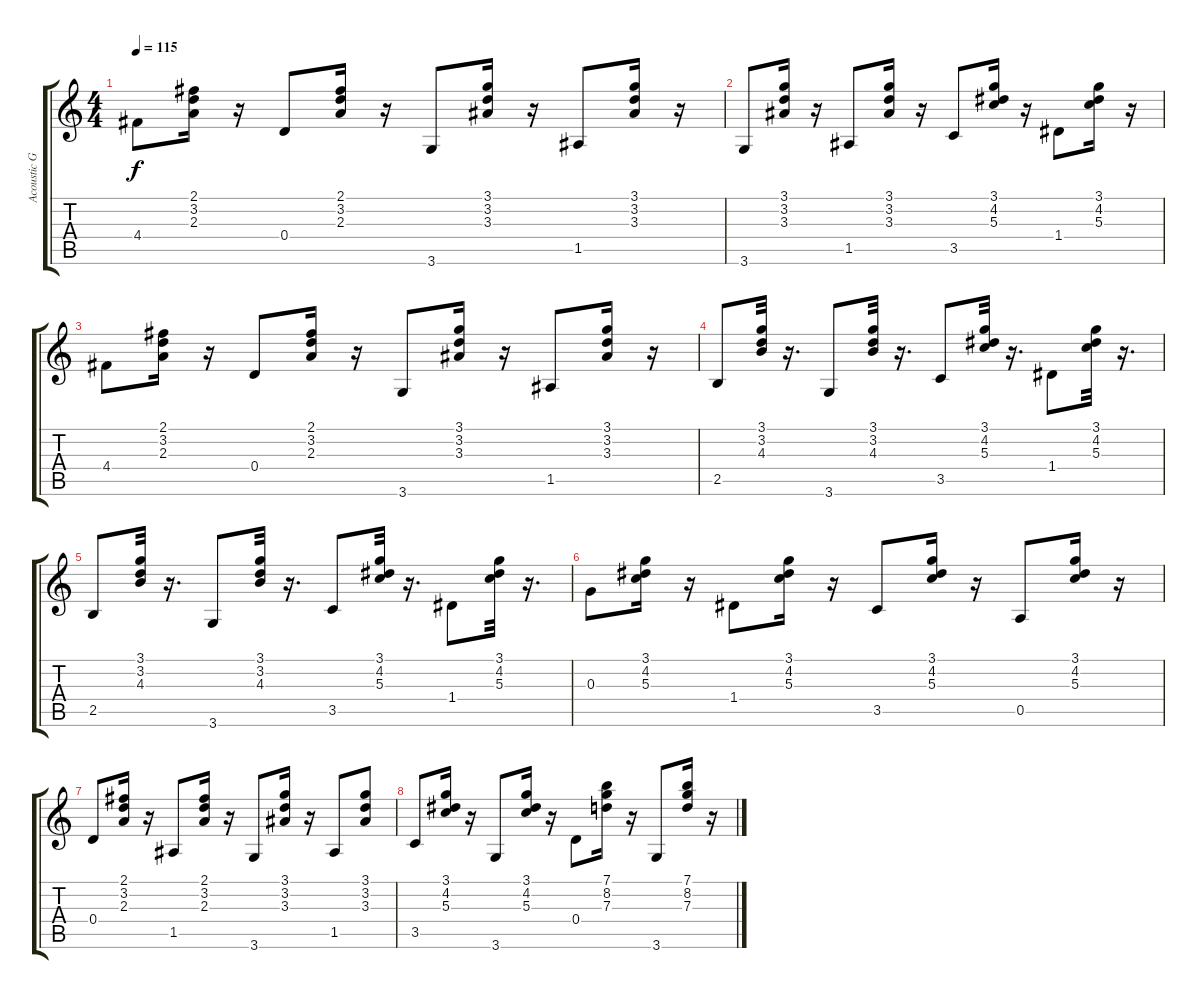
\track ("Acoustic Grand Piano" "Acoustic G") {instrument acousticguitarnylon}
\staff {score tabs}
\tuning (E4 B3 G3 D3 A2 E2) {hide}
\ts (4 4)
\tempo 115
\clef g2
\ks c
4.4.8{dy f} (2.1 3.2 2.3).16 r.16 0.4.8 (2.1 3.2 2.3).16 r.16 3.6.8 (3.1 3.2 3.3).16 r.16 1.5.8 (3.1 3.2 3.3).16 r.16 |
3.6.8 (3.1 3.2 3.3).16 r.16 1.5.8 (3.1 3.2 3.3).16 r.16 3.5.8 (3.1 4.2 5.3).16 r.16 1.4.8 (3.1 4.2 5.3).16 r.16 |
4.4.8 (2.1 3.2 2.3).16 r.16 0.4.8 (2.1 3.2 2.3).16 r.16 3.6.8 (3.1 3.2 3.3).16 r.16 1.5.8 (3.1 3.2 3.3).16 r.16 |
2.5.8 (3.1 3.2 4.3).32 r.16{d} 3.6.8 (3.1 3.2 4.3).32 r.16{d} 3.5.8 (3.1 4.2 5.3).32 r.16{d} 1.4.8 (3.1 4.2 5.3).32 r.16{d} |
2.5.8 (3.1 3.2 4.3).32 r.16{d} 3.6.8 (3.1 3.2 4.3).32 r.16{d} 3.5.8 (3.1 4.2 5.3).32 r.16{d} 1.4.8 (3.1 4.2 5.3).32 r.16{d} |
0.3.8 (3.1 4.2 5.3).16 r.16 1.4.8 (3.1 4.2 5.3).16 r.16 3.5.8 (3.1 4.2 5.3).16 r.16 0.5.8 (3.1 4.2 5.3).16 r.16 |
0.4.8 (2.1 3.2 2.3).16 r.16 1.5.8 (2.1 3.2 2.3).16 r.16 3.6.8 (3.1 3.2 3.3).16 r.16 1.5.8 (3.1 3.2 3.3).8 |
3.5.8 (3.1 4.2 5.3).16 r.16 3.6.8 (3.1 4.2 5.3).16 r.16 0.4.8 (7.1 8.2 7.3).16 r.16 3.6.8 (7.1 8.2 7.3).16 r.16
